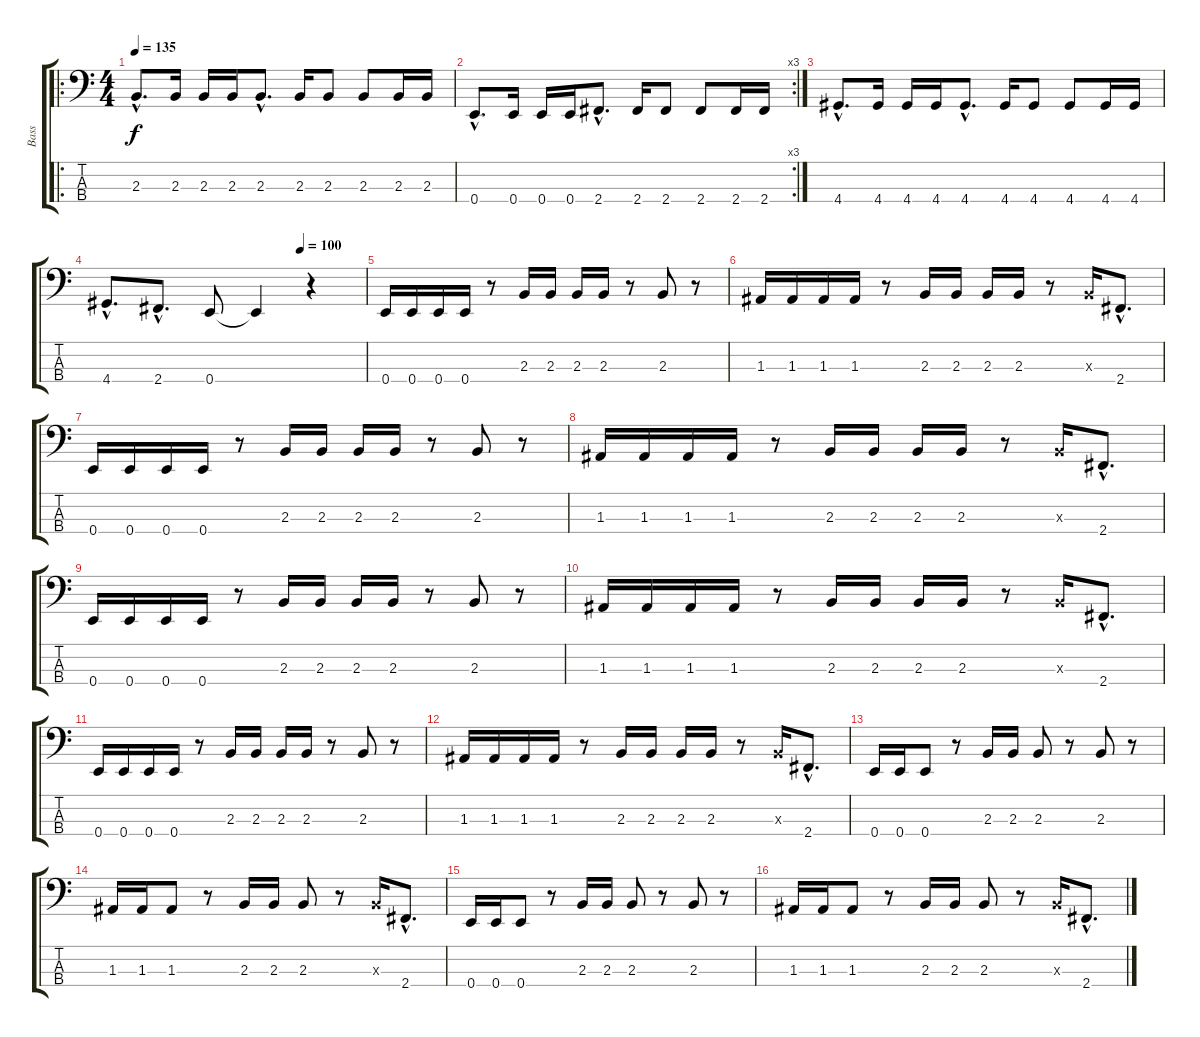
\track ("Bass" "Bass") {instrument acousticguitarnylon}
\staff {score tabs}
\tuning (G2 D2 A1 E1) {hide}
\ro
\ts (4 4)
\tempo 135
\clef f4
\ks c
2.3{hac}.8{d dy f} 2.3.16 2.3.16 2.3.16 2.3{hac}.8{d} 2.3.16 2.3.8 2.3.8 2.3.16 2.3.16 |
\rc 3
0.4{hac}.8{d} 0.4.16 0.4.16 0.4.16 2.4{hac}.8{d} 2.4.16 2.4.8 2.4.8 2.4.16 2.4.16 |
4.4{hac}.8{d} 4.4.16 4.4.16 4.4.16 4.4{hac}.8{d} 4.4.16 4.4.8 4.4.8 4.4.16 4.4.16 |
\tempo (100 0.75)
4.4{hac}.8{d} 2.4{hac}.8{d} 0.4.8 0.4{t}.4 r.4 |
0.4.16 0.4.16 0.4.16 0.4.16 r.8 2.3.16 2.3.16 2.3.16 2.3.16 r.8 2.3.8 r.8 |
1.3.16 1.3.16 1.3.16 1.3.16 r.8 2.3.16 2.3.16 2.3.16 2.3.16 r.8 2.3{x}.16 2.4{hac}.8{d} |
0.4.16 0.4.16 0.4.16 0.4.16 r.8 2.3.16 2.3.16 2.3.16 2.3.16 r.8 2.3.8 r.8 |
1.3.16 1.3.16 1.3.16 1.3.16 r.8 2.3.16 2.3.16 2.3.16 2.3.16 r.8 2.3{x}.16 2.4{hac}.8{d} |
0.4.16 0.4.16 0.4.16 0.4.16 r.8 2.3.16 2.3.16 2.3.16 2.3.16 r.8 2.3.8 r.8 |
1.3.16 1.3.16 1.3.16 1.3.16 r.8 2.3.16 2.3.16 2.3.16 2.3.16 r.8 2.3{x}.16 2.4{hac}.8{d} |
0.4.16 0.4.16 0.4.16 0.4.16 r.8 2.3.16 2.3.16 2.3.16 2.3.16 r.8 2.3.8 r.8 |
1.3.16 1.3.16 1.3.16 1.3.16 r.8 2.3.16 2.3.16 2.3.16 2.3.16 r.8 2.3{x}.16 2.4{hac}.8{d} |
0.4.16 0.4.16 0.4.8 r.8 2.3.16 2.3.16 2.3.8 r.8 2.3.8 r.8 |
1.3.16 1.3.16 1.3.8 r.8 2.3.16 2.3.16 2.3.8 r.8 2.3{x}.16 2.4{hac}.8{d} |
0.4.16 0.4.16 0.4.8 r.8 2.3.16 2.3.16 2.3.8 r.8 2.3.8 r.8 |
1.3.16 1.3.16 1.3.8 r.8 2.3.16 2.3.16 2.3.8 r.8 2.3{x}.16 2.4{hac}.8{d}
